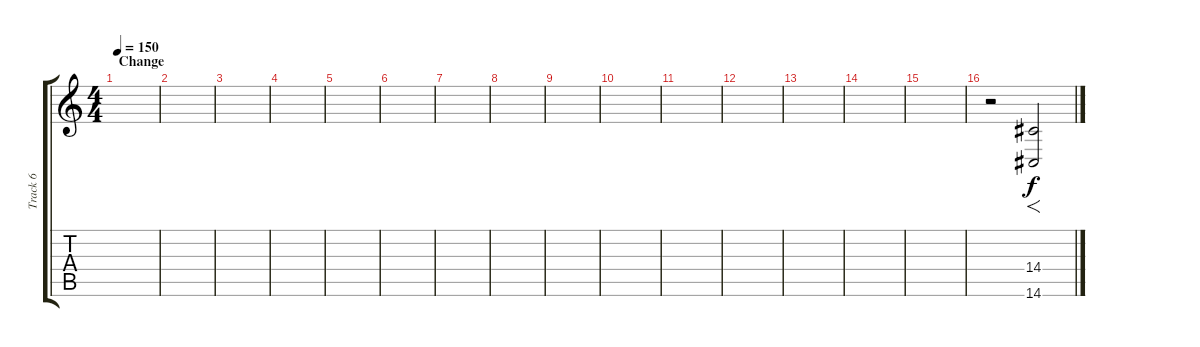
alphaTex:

\track ("Track 6" "Track 6") {instrument tremolostrings}
\staff {score tabs}
\tuning (Db4 Ab3 E3 B2 Gb2 B1) {hide}
\ts (4 4)
\section ("" "Change")
\tempo 150
\clef g2
\ks c
|
|
|
|
|
|
|
|
|
|
|
|
|
|
|
r.2{volume 16} (14.4 14.6).2{f}
